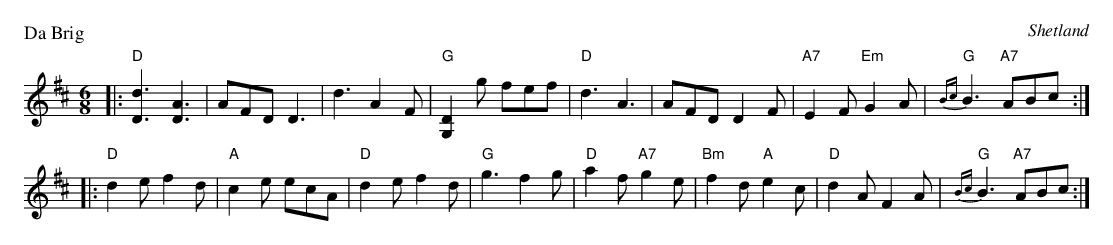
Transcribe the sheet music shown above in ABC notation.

X:1
P: Da Brig
O: Shetland
M: 6/8
L: 1/8
K: D
|: "D"[d3D3] [A3D3] | AFD D3 | d3 A2F | "G"[D2G,2]g fef \
|  "D"d3 A3 | AFD D2F | "A7"E2F "Em"G2A | "G"{Bc}B3 "A7"ABc :|
|: "D"d2e f2d | "A"c2e ecA | "D"d2e f2d | "G"g3 f2g \
|  "D"a2f "A7"g2e | "Bm"f2d "A"e2c | "D"d2A F2A | "G"{Bc}B3 "A7"ABc :|
